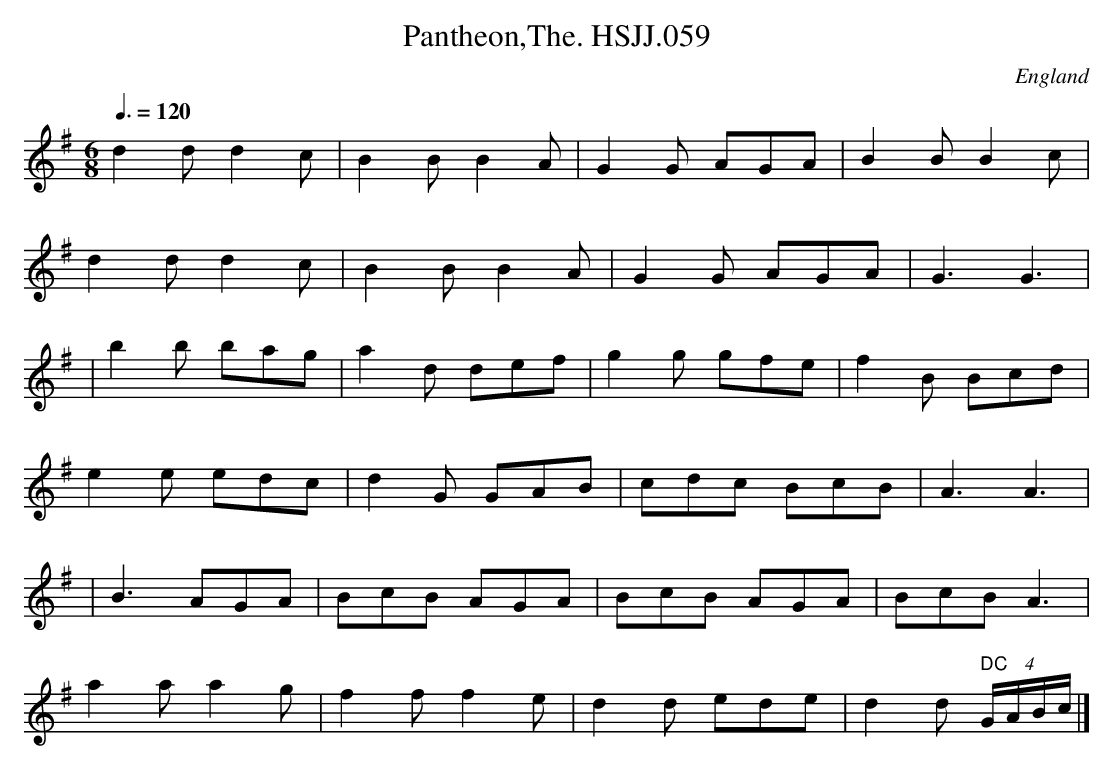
X:1
T:Pantheon,The. HSJJ.059
M:6/8
L:1/8
Q:3/8=120
O:England
K:G
d2dd2c|B2BB2A|G2G AGA|B2BB2c|
d2dd2c|B2BB2A|G2G AGA|G3G3|
|b2b bag|a2d def|g2g gfe|f2B Bcd|
e2e edc|d2G GAB|cdc BcB|A3A3|
|B3AGA|BcB AGA|BcB AGA|BcBA3|
a2aa2g|f2ff2e|d2d ede|d2d " DC"(4G/A/B/c/|]
